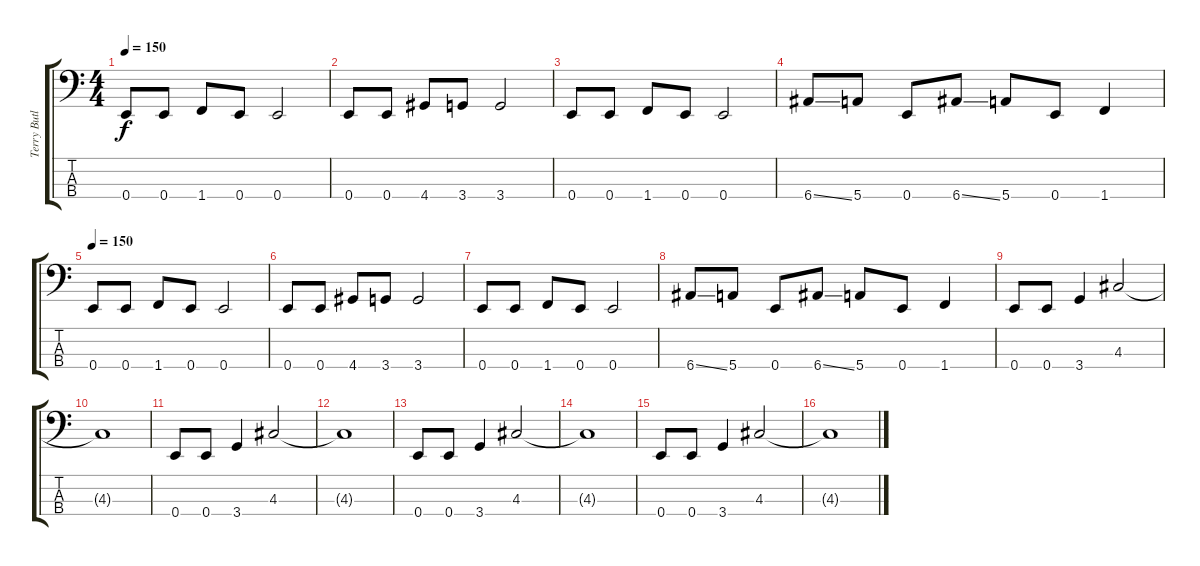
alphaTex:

\track ("Terry Butler" "Terry Butl") {instrument slapbass2}
\staff {score tabs}
\tuning (G2 D2 A1 E1) {hide}
\ts (4 4)
\tempo 150
\clef f4
\ks c
0.4.8{dy f} 0.4.8 1.4.8 0.4.8 0.4.2 |
0.4.8 0.4.8 4.4.8 3.4.8 3.4.2 |
0.4.8 0.4.8 1.4.8 0.4.8 0.4.2 |
6.4{ss}.8 5.4.8 0.4.8 6.4{ss}.8 5.4.8 0.4.8 1.4.4 |
\tempo 150
0.4.8 0.4.8 1.4.8 0.4.8 0.4.2 |
0.4.8 0.4.8 4.4.8 3.4.8 3.4.2 |
0.4.8 0.4.8 1.4.8 0.4.8 0.4.2 |
6.4{ss}.8 5.4.8 0.4.8 6.4{ss}.8 5.4.8 0.4.8 1.4.4 |
0.4.8 0.4.8 3.4.4 4.3.2 |
4.3{t}.1 |
0.4.8 0.4.8 3.4.4 4.3.2 |
4.3{t}.1 |
0.4.8 0.4.8 3.4.4 4.3.2 |
4.3{t}.1 |
0.4.8 0.4.8 3.4.4 4.3.2 |
4.3{t}.1
